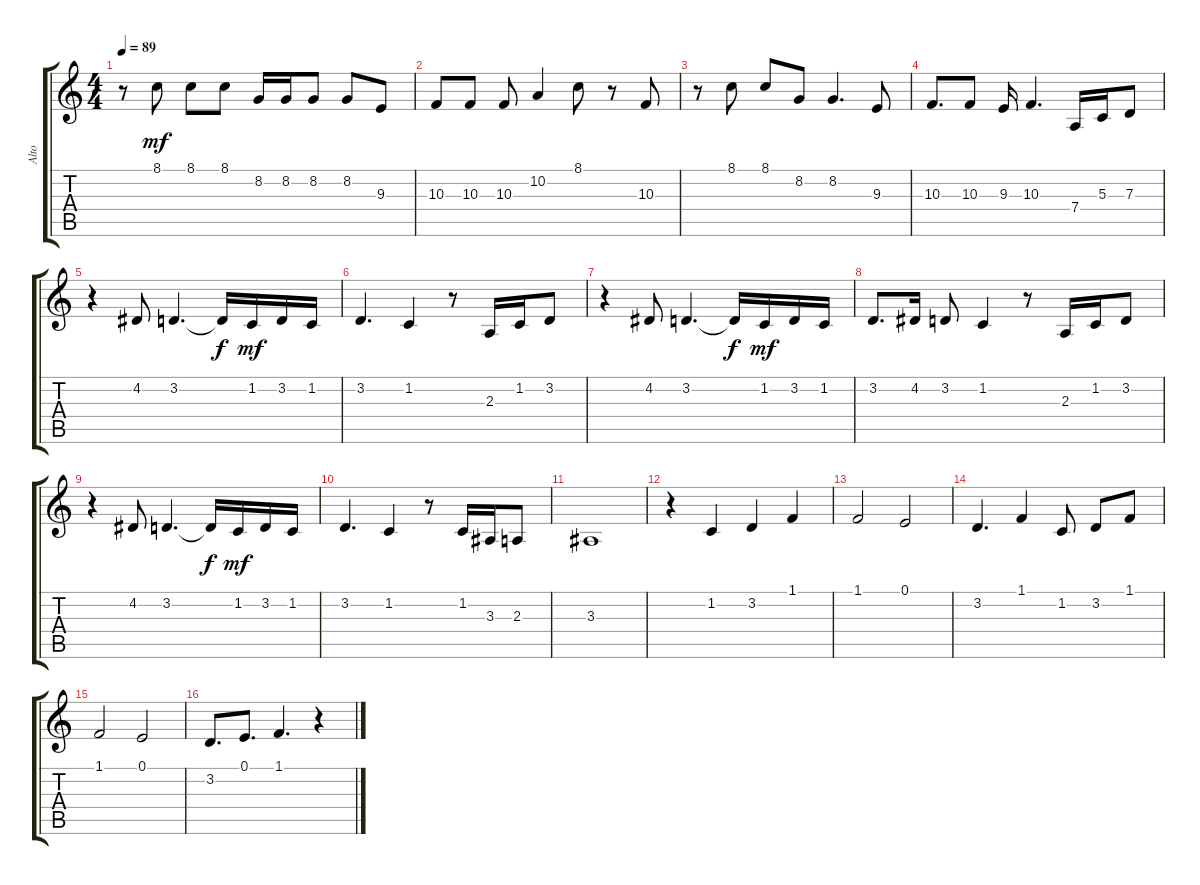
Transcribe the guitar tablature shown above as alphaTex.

\track ("Alto" "Alto") {instrument pad4choir}
\staff {score tabs}
\tuning (E4 B3 G3 D3 A2 E2) {hide}
\ts (4 4)
\tempo 89
\clef g2
\ks c
r.8{dy mf} 8.1.8 8.1.8 8.1.8 8.2.16 8.2.16 8.2.8 8.2.8 9.3.8 |
10.3.8 10.3.8 10.3.8 10.2.4 8.1.8 r.8 10.3.8 |
r.8 8.1.8 8.1.8 8.2.8 8.2.4{d} 9.3.8 |
10.3.8{d} 10.3.8 9.3.16 10.3.4{d} 7.4.16 5.3.16 7.3.8 |
r.4 4.2.8 3.2.4{d} 3.2{t}.16{dy f} 1.2.16{dy mf} 3.2.16 1.2.16 |
3.2.4{d} 1.2.4 r.8 2.3.16 1.2.16 3.2.8 |
r.4 4.2.8 3.2.4{d} 3.2{t}.16{dy f} 1.2.16{dy mf} 3.2.16 1.2.16 |
3.2.8{d} 4.2.16 3.2.8 1.2.4 r.8 2.3.16 1.2.16 3.2.8 |
r.4 4.2.8 3.2.4{d} 3.2{t}.16{dy f} 1.2.16{dy mf} 3.2.16 1.2.16 |
3.2.4{d} 1.2.4 r.8 1.2.16 3.3.16 2.3.8 |
3.3.1 |
r.4 1.2.4 3.2.4 1.1.4 |
1.1.2 0.1.2 |
3.2.4{d} 1.1.4 1.2.8 3.2.8 1.1.8 |
1.1.2 0.1.2 |
3.2.8{d} 0.1.8{d} 1.1.4{d} r.4
